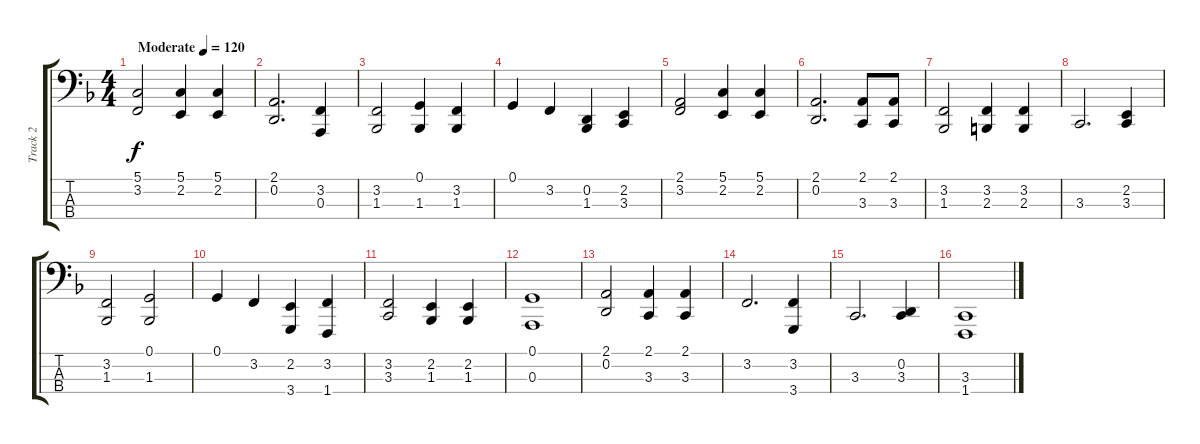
\track ("Track 2" "Track 2") {instrument brightacousticpiano}
\staff {score tabs}
\tuning (G2 D2 A1 E1) {hide}
\ts (4 4)
\tempo (120 "Moderate")
\clef f4
\ks f
(5.1 3.2).2{dy f instrument brightacousticpiano} (5.1 2.2).4 (5.1 2.2).4 |
(2.1 0.2).2{d} (3.2 0.3).4 |
(3.2 1.3).2 (0.1 1.3).4 (3.2 1.3).4 |
0.1.4 3.2.4 (0.2 1.3).4 (2.2 3.3).4 |
(2.1 3.2).2 (5.1 2.2).4 (5.1 2.2).4 |
(2.1 0.2).2{d} (2.1 3.3).8 (2.1 3.3).8 |
(3.2 1.3).2 (3.2 2.3).4 (3.2 2.3).4 |
3.3.2{d} (2.2 3.3).4 |
(3.2 1.3).2 (0.1 1.3).2 |
0.1.4 3.2.4 (2.2 3.4).4 (3.2 1.4).4 |
(3.2 3.3).2 (2.2 1.3).4 (2.2 1.3).4 |
(0.1 0.3).1 |
(2.1 0.2).2 (2.1 3.3).4 (2.1 3.3).4 |
3.2.2{d} (3.2 3.4).4 |
3.3.2{d} (0.2 3.3).4 |
(3.3 1.4).1
